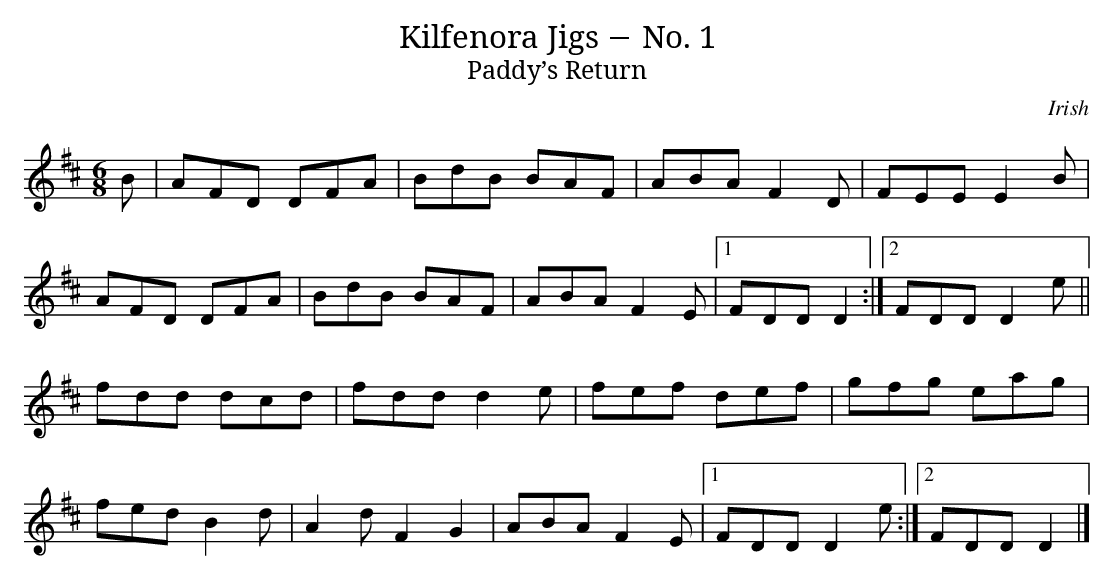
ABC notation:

X:1
T:Kilfenora Jigs − No. 1
T:Paddy’s Return
M:6/8
K:D
B | AFD DFA | BdB BAF | ABA F2 D | FEE E2 B |
AFD DFA | BdB BAF | ABA F2 E |1 FDD D2 :|2 FDD D2 e ||
fdd dcd | fdd d2 e | fef def | gfg eag |
fed B2 d | A2 d F2 G2 | ABA F2 E |1 FDD D2 e :|2 FDD D2 |]
